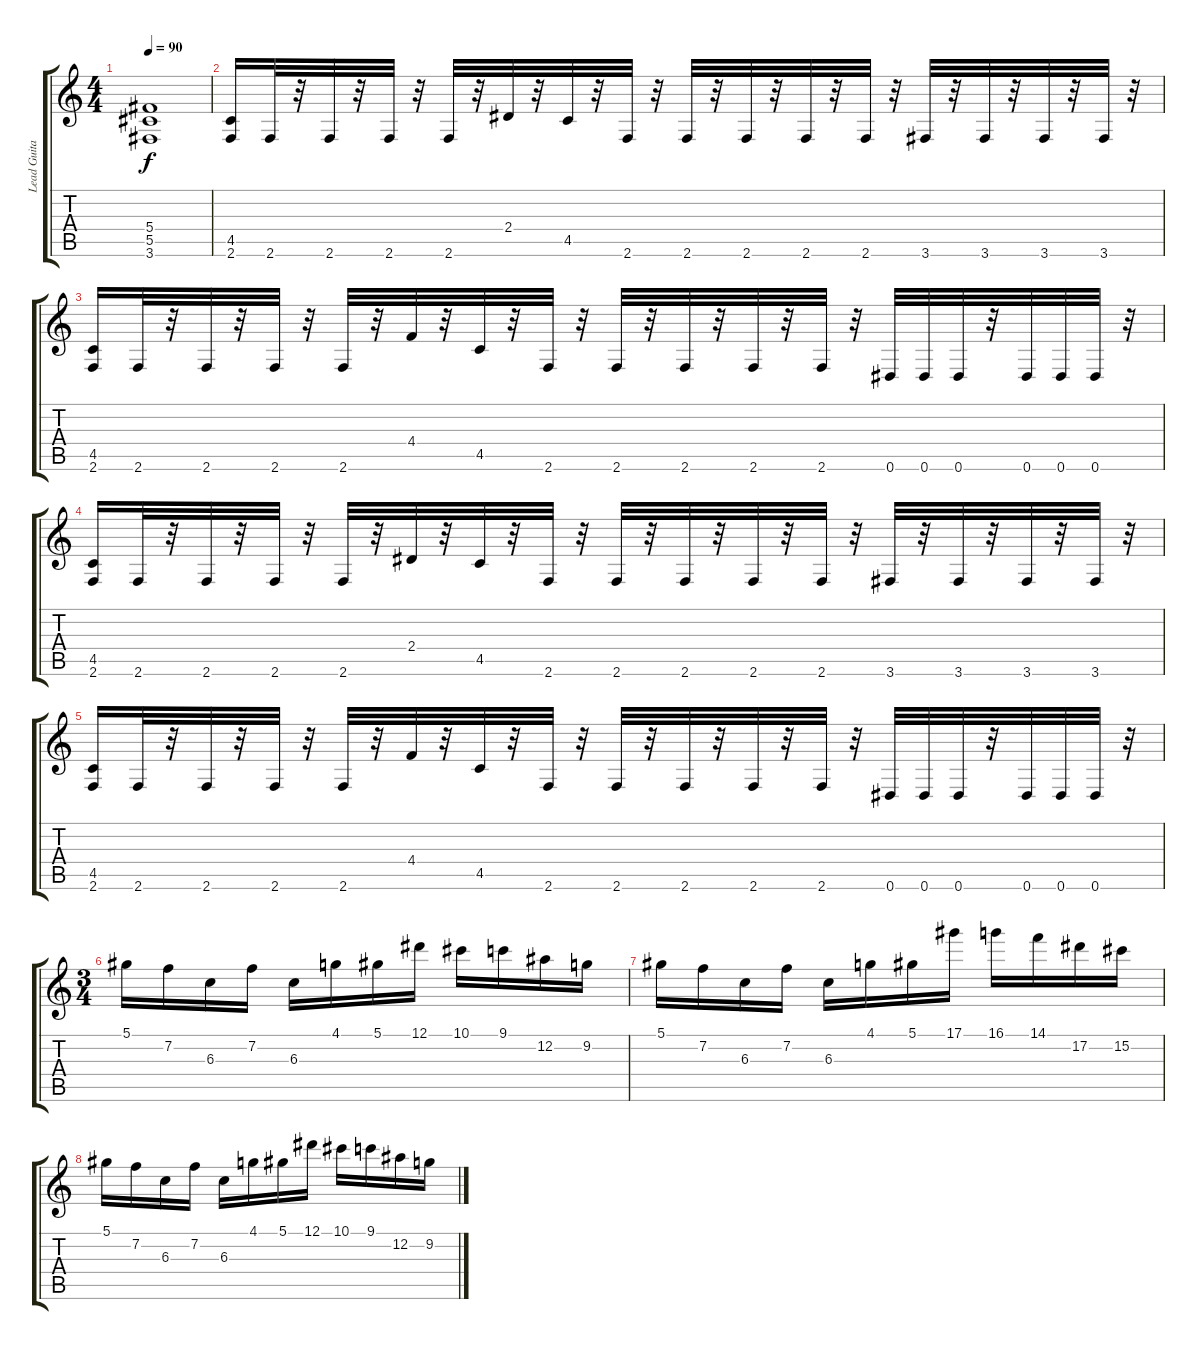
\track ("Lead Guitar" "Lead Guita") {instrument overdrivenguitar}
\staff {score tabs}
\tuning (Eb4 Bb3 Gb3 Db3 Ab2 Eb2) {hide}
\ts (4 4)
\tempo 90
\clef g2
\ks c
(5.4 5.5 3.6).1{dy f} |
(4.5 2.6).16 2.6.32 r.32 2.6.32 r.32 2.6.32 r.32 2.6.32 r.32 2.4.32 r.32 4.5.32 r.32 2.6.32 r.32 2.6.32 r.32 2.6.32 r.32 2.6.32 r.32 2.6.32 r.32 3.6.32 r.32 3.6.32 r.32 3.6.32 r.32 3.6.32 r.32 |
(4.5 2.6).16 2.6.32 r.32 2.6.32 r.32 2.6.32 r.32 2.6.32 r.32 4.4.32 r.32 4.5.32 r.32 2.6.32 r.32 2.6.32 r.32 2.6.32 r.32 2.6.32 r.32 2.6.32 r.32 0.6.32 0.6.32 0.6.32 r.32 0.6.32 0.6.32 0.6.32 r.32 |
(4.5 2.6).16 2.6.32 r.32 2.6.32 r.32 2.6.32 r.32 2.6.32 r.32 2.4.32 r.32 4.5.32 r.32 2.6.32 r.32 2.6.32 r.32 2.6.32 r.32 2.6.32 r.32 2.6.32 r.32 3.6.32 r.32 3.6.32 r.32 3.6.32 r.32 3.6.32 r.32 |
(4.5 2.6).16 2.6.32 r.32 2.6.32 r.32 2.6.32 r.32 2.6.32 r.32 4.4.32 r.32 4.5.32 r.32 2.6.32 r.32 2.6.32 r.32 2.6.32 r.32 2.6.32 r.32 2.6.32 r.32 0.6.32 0.6.32 0.6.32 r.32 0.6.32 0.6.32 0.6.32 r.32 |
\ts (3 4)
5.1.16 7.2.16 6.3.16 7.2.16 6.3.16 4.1.16 5.1.16 12.1.16 10.1.16 9.1.16 12.2.16 9.2.16 |
5.1.16 7.2.16 6.3.16 7.2.16 6.3.16 4.1.16 5.1.16 17.1.16 16.1.16 14.1.16 17.2.16 15.2.16 |
5.1.16 7.2.16 6.3.16 7.2.16 6.3.16 4.1.16 5.1.16 12.1.16 10.1.16 9.1.16 12.2.16 9.2.16
